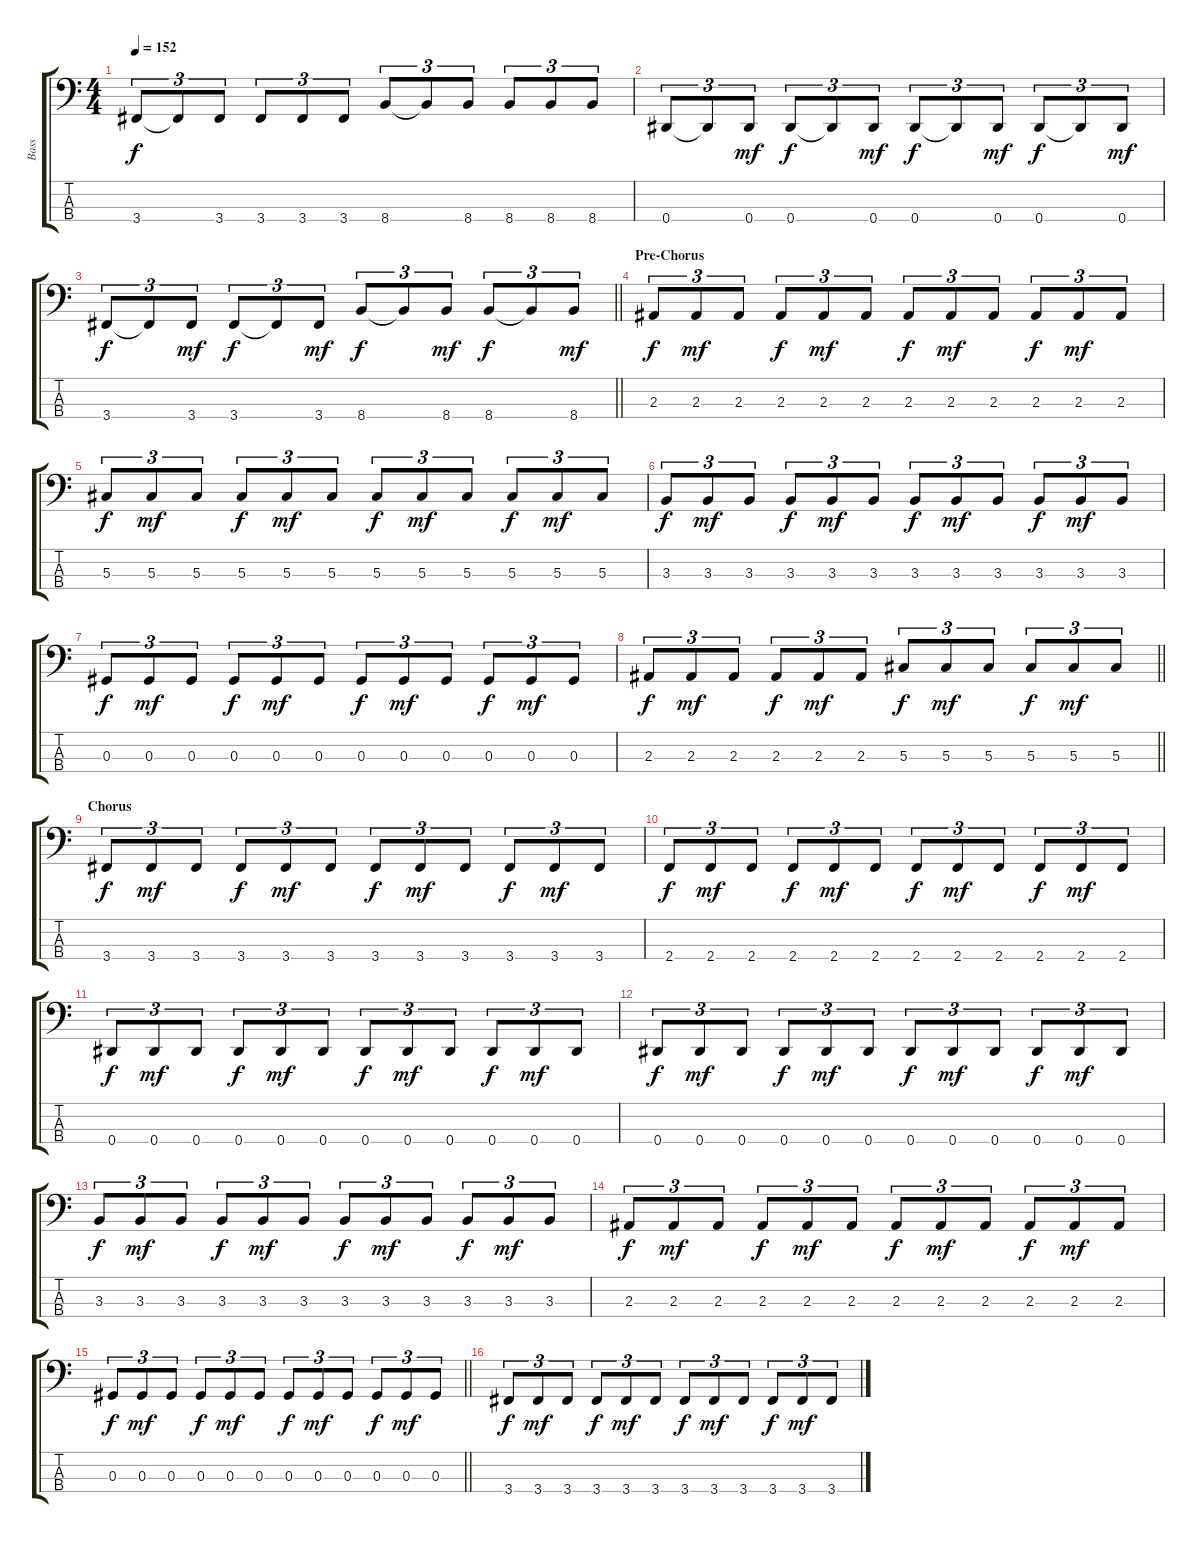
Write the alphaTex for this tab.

\track ("Bass" "Bass") {instrument electricbasspick}
\staff {score tabs}
\tuning (Gb2 Db2 Ab1 Eb1) {hide}
\ts (4 4)
\tempo 152
\clef f4
\ks c
3.4.8{tu (3 2) dy f} 3.4{t}.8{tu (3 2)} 3.4.8{tu (3 2)} 3.4.8{tu (3 2)} 3.4.8{tu (3 2)} 3.4.8{tu (3 2)} 8.4.8{tu (3 2)} 8.4{t}.8{tu (3 2)} 8.4.8{tu (3 2)} 8.4.8{tu (3 2)} 8.4.8{tu (3 2)} 8.4.8{tu (3 2)} |
0.4.8{tu (3 2)} 0.4{t}.8{tu (3 2)} 0.4.8{tu (3 2) dy mf} 0.4.8{tu (3 2) dy f} 0.4{t}.8{tu (3 2)} 0.4.8{tu (3 2) dy mf} 0.4.8{tu (3 2) dy f} 0.4{t}.8{tu (3 2)} 0.4.8{tu (3 2) dy mf} 0.4.8{tu (3 2) dy f} 0.4{t}.8{tu (3 2)} 0.4.8{tu (3 2) dy mf} |
\barLineRight lightlight
3.4.8{tu (3 2) dy f} 3.4{t}.8{tu (3 2)} 3.4.8{tu (3 2) dy mf} 3.4.8{tu (3 2) dy f} 3.4{t}.8{tu (3 2)} 3.4.8{tu (3 2) dy mf} 8.4.8{tu (3 2) dy f} 8.4{t}.8{tu (3 2)} 8.4.8{tu (3 2) dy mf} 8.4.8{tu (3 2) dy f} 8.4{t}.8{tu (3 2)} 8.4.8{tu (3 2) dy mf} |
\section ("" "Pre-Chorus")
2.3.8{tu (3 2) dy f} 2.3.8{tu (3 2) dy mf} 2.3.8{tu (3 2)} 2.3.8{tu (3 2) dy f} 2.3.8{tu (3 2) dy mf} 2.3.8{tu (3 2)} 2.3.8{tu (3 2) dy f} 2.3.8{tu (3 2) dy mf} 2.3.8{tu (3 2)} 2.3.8{tu (3 2) dy f} 2.3.8{tu (3 2) dy mf} 2.3.8{tu (3 2)} |
5.3.8{tu (3 2) dy f} 5.3.8{tu (3 2) dy mf} 5.3.8{tu (3 2)} 5.3.8{tu (3 2) dy f} 5.3.8{tu (3 2) dy mf} 5.3.8{tu (3 2)} 5.3.8{tu (3 2) dy f} 5.3.8{tu (3 2) dy mf} 5.3.8{tu (3 2)} 5.3.8{tu (3 2) dy f} 5.3.8{tu (3 2) dy mf} 5.3.8{tu (3 2)} |
3.3.8{tu (3 2) dy f} 3.3.8{tu (3 2) dy mf} 3.3.8{tu (3 2)} 3.3.8{tu (3 2) dy f} 3.3.8{tu (3 2) dy mf} 3.3.8{tu (3 2)} 3.3.8{tu (3 2) dy f} 3.3.8{tu (3 2) dy mf} 3.3.8{tu (3 2)} 3.3.8{tu (3 2) dy f} 3.3.8{tu (3 2) dy mf} 3.3.8{tu (3 2)} |
0.3.8{tu (3 2) dy f} 0.3.8{tu (3 2) dy mf} 0.3.8{tu (3 2)} 0.3.8{tu (3 2) dy f} 0.3.8{tu (3 2) dy mf} 0.3.8{tu (3 2)} 0.3.8{tu (3 2) dy f} 0.3.8{tu (3 2) dy mf} 0.3.8{tu (3 2)} 0.3.8{tu (3 2) dy f} 0.3.8{tu (3 2) dy mf} 0.3.8{tu (3 2)} |
\barLineRight lightlight
2.3.8{tu (3 2) dy f} 2.3.8{tu (3 2) dy mf} 2.3.8{tu (3 2)} 2.3.8{tu (3 2) dy f} 2.3.8{tu (3 2) dy mf} 2.3.8{tu (3 2)} 5.3.8{tu (3 2) dy f} 5.3.8{tu (3 2) dy mf} 5.3.8{tu (3 2)} 5.3.8{tu (3 2) dy f} 5.3.8{tu (3 2) dy mf} 5.3.8{tu (3 2)} |
\section ("" "Chorus")
3.4.8{tu (3 2) dy f} 3.4.8{tu (3 2) dy mf} 3.4.8{tu (3 2)} 3.4.8{tu (3 2) dy f} 3.4.8{tu (3 2) dy mf} 3.4.8{tu (3 2)} 3.4.8{tu (3 2) dy f} 3.4.8{tu (3 2) dy mf} 3.4.8{tu (3 2)} 3.4.8{tu (3 2) dy f} 3.4.8{tu (3 2) dy mf} 3.4.8{tu (3 2)} |
2.4.8{tu (3 2) dy f} 2.4.8{tu (3 2) dy mf} 2.4.8{tu (3 2)} 2.4.8{tu (3 2) dy f} 2.4.8{tu (3 2) dy mf} 2.4.8{tu (3 2)} 2.4.8{tu (3 2) dy f} 2.4.8{tu (3 2) dy mf} 2.4.8{tu (3 2)} 2.4.8{tu (3 2) dy f} 2.4.8{tu (3 2) dy mf} 2.4.8{tu (3 2)} |
0.4.8{tu (3 2) dy f} 0.4.8{tu (3 2) dy mf} 0.4.8{tu (3 2)} 0.4.8{tu (3 2) dy f} 0.4.8{tu (3 2) dy mf} 0.4.8{tu (3 2)} 0.4.8{tu (3 2) dy f} 0.4.8{tu (3 2) dy mf} 0.4.8{tu (3 2)} 0.4.8{tu (3 2) dy f} 0.4.8{tu (3 2) dy mf} 0.4.8{tu (3 2)} |
0.4.8{tu (3 2) dy f} 0.4.8{tu (3 2) dy mf} 0.4.8{tu (3 2)} 0.4.8{tu (3 2) dy f} 0.4.8{tu (3 2) dy mf} 0.4.8{tu (3 2)} 0.4.8{tu (3 2) dy f} 0.4.8{tu (3 2) dy mf} 0.4.8{tu (3 2)} 0.4.8{tu (3 2) dy f} 0.4.8{tu (3 2) dy mf} 0.4.8{tu (3 2)} |
3.3.8{tu (3 2) dy f} 3.3.8{tu (3 2) dy mf} 3.3.8{tu (3 2)} 3.3.8{tu (3 2) dy f} 3.3.8{tu (3 2) dy mf} 3.3.8{tu (3 2)} 3.3.8{tu (3 2) dy f} 3.3.8{tu (3 2) dy mf} 3.3.8{tu (3 2)} 3.3.8{tu (3 2) dy f} 3.3.8{tu (3 2) dy mf} 3.3.8{tu (3 2)} |
2.3.8{tu (3 2) dy f} 2.3.8{tu (3 2) dy mf} 2.3.8{tu (3 2)} 2.3.8{tu (3 2) dy f} 2.3.8{tu (3 2) dy mf} 2.3.8{tu (3 2)} 2.3.8{tu (3 2) dy f} 2.3.8{tu (3 2) dy mf} 2.3.8{tu (3 2)} 2.3.8{tu (3 2) dy f} 2.3.8{tu (3 2) dy mf} 2.3.8{tu (3 2)} |
\barLineRight lightlight
0.3.8{tu (3 2) dy f} 0.3.8{tu (3 2) dy mf} 0.3.8{tu (3 2)} 0.3.8{tu (3 2) dy f} 0.3.8{tu (3 2) dy mf} 0.3.8{tu (3 2)} 0.3.8{tu (3 2) dy f} 0.3.8{tu (3 2) dy mf} 0.3.8{tu (3 2)} 0.3.8{tu (3 2) dy f} 0.3.8{tu (3 2) dy mf} 0.3.8{tu (3 2)} |
3.4.8{tu (3 2) dy f} 3.4.8{tu (3 2) dy mf} 3.4.8{tu (3 2)} 3.4.8{tu (3 2) dy f} 3.4.8{tu (3 2) dy mf} 3.4.8{tu (3 2)} 3.4.8{tu (3 2) dy f} 3.4.8{tu (3 2) dy mf} 3.4.8{tu (3 2)} 3.4.8{tu (3 2) dy f} 3.4.8{tu (3 2) dy mf} 3.4.8{tu (3 2)}
